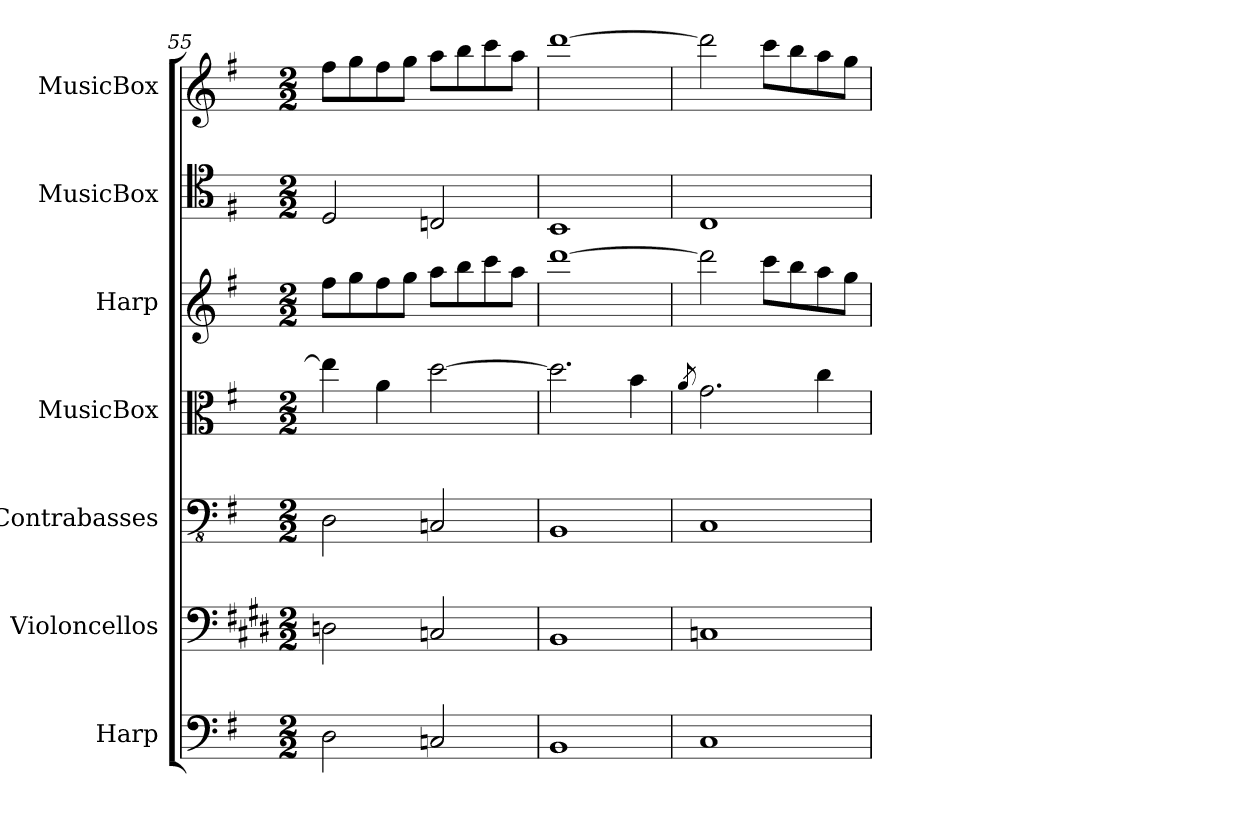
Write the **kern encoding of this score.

**kern	**kern	**kern	**kern	**kern	**kern	**kern
*part7	*part6	*part5	*part4	*part3	*part2	*part1
*staff7	*staff6	*staff5	*staff4	*staff3	*staff2	*staff1
*I"Harp	*I"Violoncellos	*I"Contrabasses	*I"MusicBox	*I"Harp	*I"MusicBox	*I"MusicBox
*I'Hrp.	*I'Vlcs.	*I'Cbs.	*I'MuBx.	*I'Hrp.	*I'MuBx.	*I'MuBx.
*clefF4	*clefF4	*clefFv4	*clefC3	*clefG2	*clefC4	*clefG2
*k[f#]	*k[f#c#g#d#]	*k[f#]	*k[f#]	*k[f#]	*k[f#]	*k[f#]
*G:	*E:	*G:	*G:	*G:	*G:	*G:
*M2/2	*M2/2	*M2/2	*M2/2	*M2/2	*M2/2	*M2/2
=55	=55	=55	=55	=55	=55	=55
2D\	2Dn\	2DD\	4ee\]	8ff#\L	2D/	8ff#\L
.	.	.	.	8gg\	.	8gg\
.	.	.	4a\	8ff#\	.	8ff#\
.	.	.	.	8gg\J	.	8gg\J
2Cn/	2Cn/	2CCn/	[2dd\	8aa\L	2Cn/	8aa\L
.	.	.	.	8bb\	.	8bb\
.	.	.	.	8ccc\	.	8ccc\
.	.	.	.	8aa\J	.	8aa\J
!!LO:PB:g=z
=56	=56	=56	=56	=56	=56	=56
1BB	1BB	1BBB	2.dd\]	[1ddd	1BB	[1ddd
.	.	.	4b\	.	.	.
=57	=57	=57	=57	=57	=57	=57
.	.	.	8qa/	.	.	.
1C	1Cn	1CC	2.g\	2ddd\]	1C	2ddd\]
.	.	.	.	8ccc\L	.	8ccc\L
.	.	.	.	8bb\	.	8bb\
.	.	.	4cc\	8aa\	.	8aa\
.	.	.	.	8gg\J	.	8gg\J
=	=	=	=	=	=	=
*-	*-	*-	*-	*-	*-	*-
